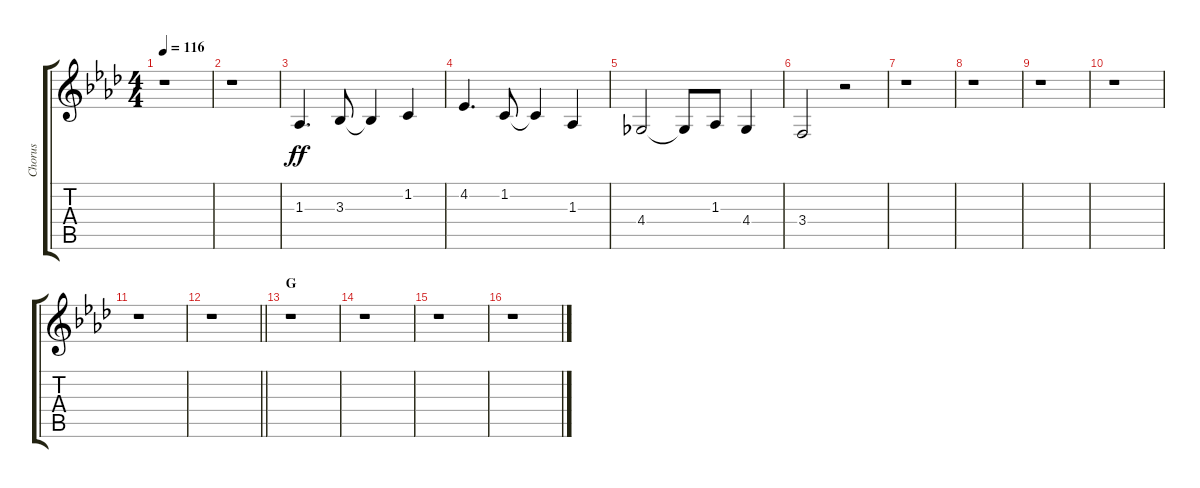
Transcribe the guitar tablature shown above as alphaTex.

\track ("Chorus" "Chorus") {instrument voiceoohs}
\staff {score tabs}
\tuning (E4 B3 G3 D3 A2 E2) {hide}
\ts (4 4)
\tempo 116
\clef g2
\ks ab
r.1{dy ff} |
r.1 |
1.3.4{d} 3.3.8 3.3{t}.4 1.2.4 |
4.2.4{d} 1.2.8 1.2{t}.4 1.3.4 |
4.4.2 4.4{t}.8 1.3.8 4.4.4 |
3.4.2 r.2 |
r.1 |
r.1 |
r.1 |
r.1 |
r.1 |
\barLineRight lightlight
r.1 |
\section ("" "G")
r.1 |
r.1 |
r.1 |
r.1
